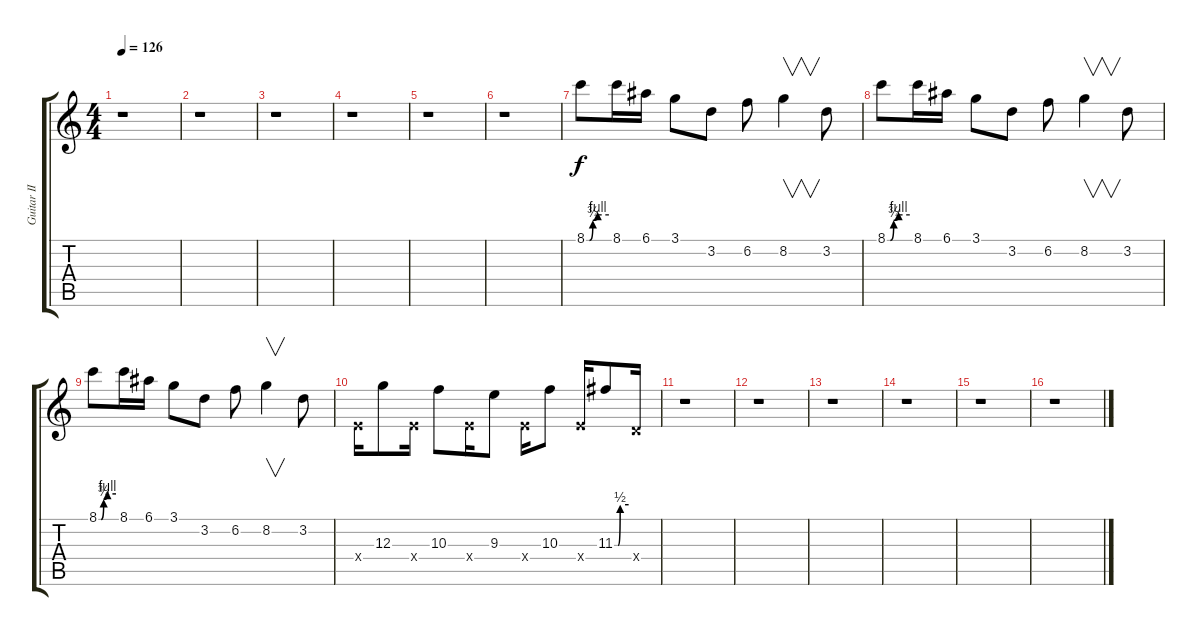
\track ("Guitar II" "Guitar II") {instrument distortionguitar}
\staff {score tabs}
\tuning (E4 B3 G3 D3 A2 E2) {hide}
\ts (4 4)
\tempo 126
\clef g2
\ks c
r.1{dy f} |
r.1 |
r.1 |
r.1 |
r.1 |
r.1 |
8.1{be (custom 0 0 8 0 17 3 30 4 60 4)}.8 8.1.16 6.1.16 3.1.8 3.2.8 6.2.8 8.2.4{v} 3.2.8 |
8.1{be (custom 0 0 8 0 17 3 30 4 60 4)}.8 8.1.16 6.1.16 3.1.8 3.2.8 6.2.8 8.2.4{v} 3.2.8 |
8.1{be (custom 0 0 8 0 17 3 30 4 60 4)}.8 8.1.16 6.1.16 3.1.8 3.2.8 6.2.8 8.2.4{v} 3.2.8 |
2.4{x}.16 12.3.8 2.4{x}.16 10.3.8 2.4{x}.16 9.3.8 2.4{x}.16 10.3.8 2.4{x}.16 11.3{be (custom 0 0 15 0 24 2 60 2)}.8 0.4{x}.16 |
r.1 |
r.1 |
r.1 |
r.1 |
r.1 |
r.1
